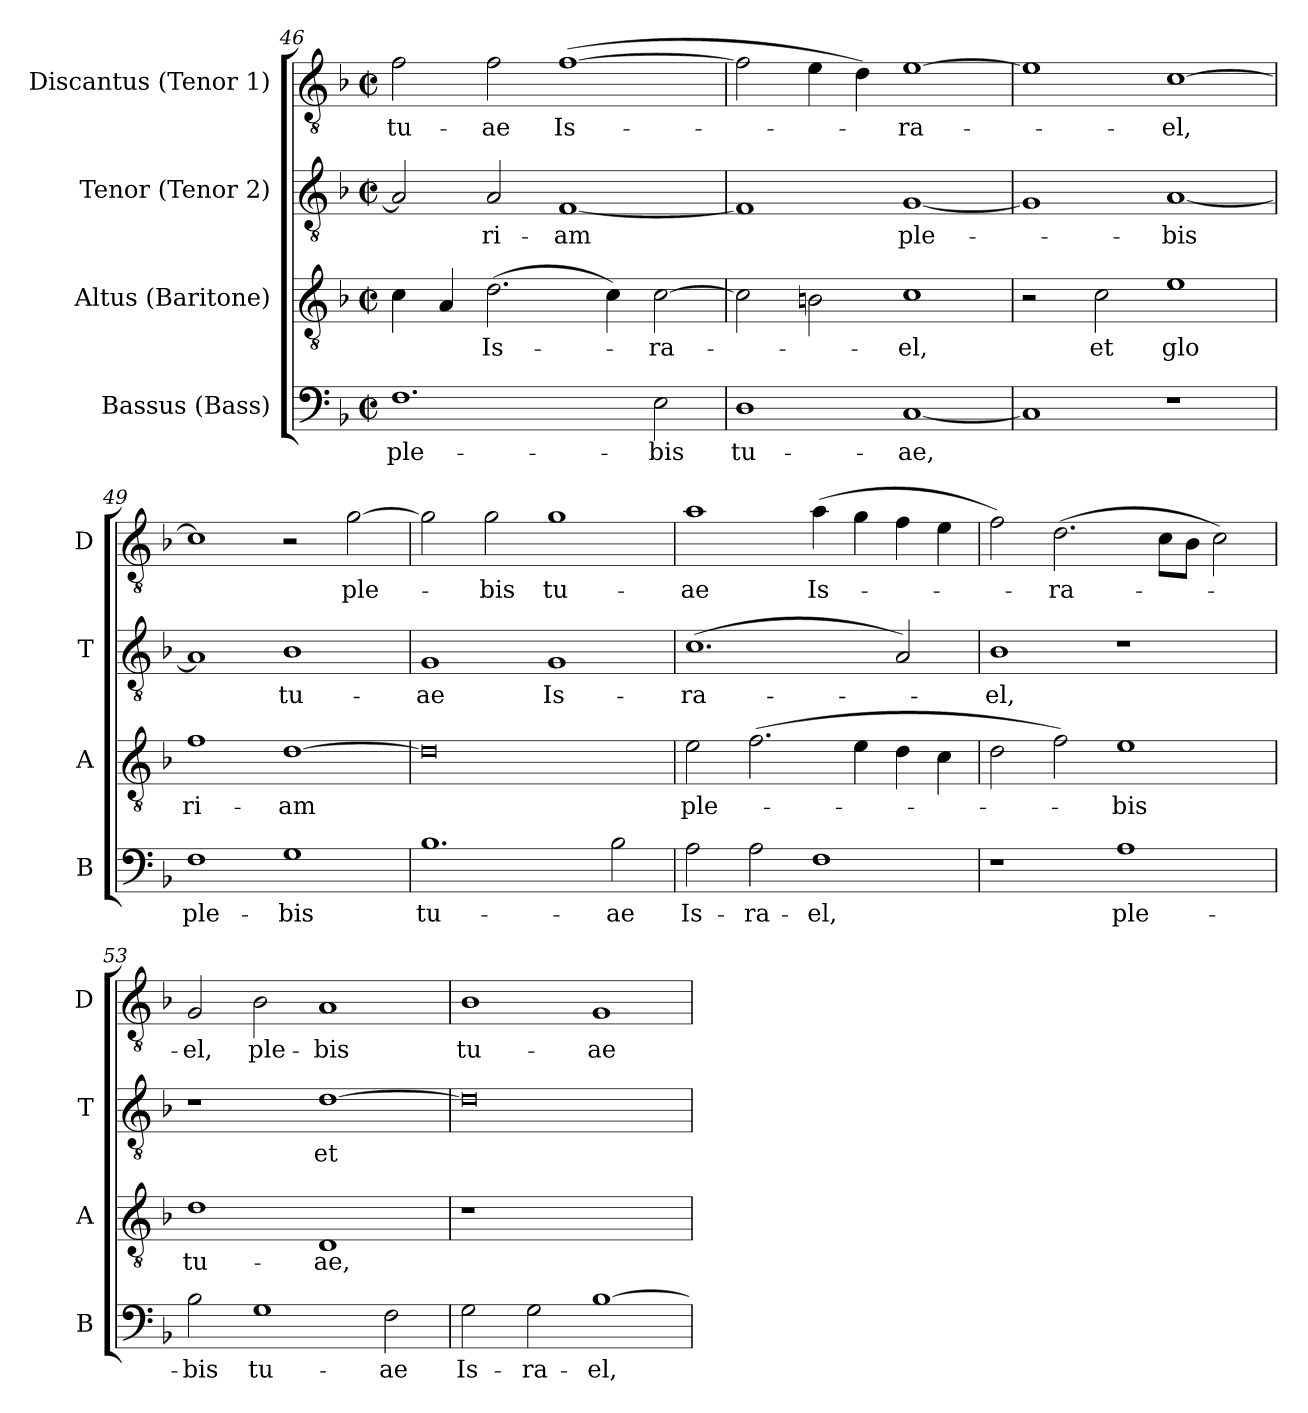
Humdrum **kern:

**kern	**text	**kern	**text	**kern	**text	**kern	**text
*part4	*part4	*part3	*part3	*part2	*part2	*part1	*part1
*staff4	*staff4	*staff3	*staff3	*staff2	*staff2	*staff1	*staff1
*I"Bassus (Bass)	*	*I"Altus (Baritone)	*	*I"Tenor (Tenor 2)	*	*I"Discantus (Tenor 1)	*
*I'B	*	*I'A	*	*I'T	*	*I'D	*
!!LO:PB:g=z
*clefF4	*	*clefGv2	*	*clefGv2	*	*clefGv2	*
*k[b-]	*	*k[b-]	*	*k[b-]	*	*k[b-]	*
*F:	*	*F:	*	*F:	*	*F:	*
*M2/2	*	*M2/2	*	*M2/2	*	*M2/2	*
*met(c|)	*	*met(c|)	*	*met(c|)	*	*met(c|)	*
=46	=46	=46	=46	=46	=46	=46	=46
!	!LO:LY:b	!	!	!	!	!	!LO:LY:b
1.F	ple-	4c\	.	2A/]	.	2f\	tu-
.	.	4A/	.	.	.	.	.
!	!	!	!LO:LY:b	!	!LO:LY:b	!	!LO:LY:b
.	.	(>2.d\	Is-	2A/	-ri-	2f\	-ae
!	!	!	!	!	!LO:LY:b	!	!LO:LY:b
.	.	.	.	[1F	-am	(>[1f	Is-
.	.	4c\)	.	.	.	.	.
!	!LO:LY:b	!	!LO:LY:b	!	!	!	!
2E\	-bis	[2c\	-ra-	.	.	.	.
=47	=47	=47	=47	=47	=47	=47	=47
!	!LO:LY:b	!	!	!	!	!	!
1D	tu-	2c\]	.	1F]	.	2f\]	.
.	.	2Bn\	.	.	.	4e\	.
.	.	.	.	.	.	4d\)	.
!	!LO:LY:b	!	!LO:LY:b	!	!LO:LY:b	!	!LO:LY:b
[1C	-ae,	1c	-el,	[1G	ple-	[1e	-ra-
=48	=48	=48	=48	=48	=48	=48	=48
1C]	.	2r	.	1G]	.	1e]	.
!	!	!	!LO:LY:b	!	!	!	!
.	.	2c\	et	.	.	.	.
!	!	!	!LO:LY:b	!	!LO:LY:b	!	!LO:LY:b
1r	.	1e	glo	[1A	-bis	[1c	-el,
=49	=49	=49	=49	=49	=49	=49	=49
!	!LO:LY:b	!	!LO:LY:b	!	!	!	!
1F	ple-	1f	ri-	1A]	.	1c]	.
!	!LO:LY:b	!	!LO:LY:b	!	!LO:LY:b	!	!
1G	-bis	[1d	-am	1B-	tu-	2r	.
!	!	!	!	!	!	!	!LO:LY:b
.	.	.	.	.	.	[2g\	ple-
=50	=50	=50	=50	=50	=50	=50	=50
!	!LO:LY:b	!	!	!	!LO:LY:b	!	!
1.B-	tu-	0d]	.	1G	-ae	2g\]	.
!	!	!	!	!	!	!	!LO:LY:b
.	.	.	.	.	.	2g\	-bis
!	!	!	!	!	!LO:LY:b	!	!LO:LY:b
.	.	.	.	1G	Is-	1g	tu-
!	!LO:LY:b	!	!	!	!	!	!
2B-\	-ae	.	.	.	.	.	.
!!LO:LB:g=z
=51	=51	=51	=51	=51	=51	=51	=51
!	!LO:LY:b	!	!LO:LY:b	!	!LO:LY:b	!	!LO:LY:b
2A\	Is-	2e\	ple-	(>1.c	-ra-	1a	-ae
!	!LO:LY:b	!	!	!	!	!	!
2A\	-ra-	(>2.f\	.	.	.	.	.
!	!LO:LY:b	!	!	!	!	!	!LO:LY:b
1F	-el,	.	.	.	.	(>4a\	Is-
.	.	4e\	.	.	.	4g\	.
.	.	4d\	.	2A/)	.	4f\	.
.	.	4c\	.	.	.	4e\	.
=52	=52	=52	=52	=52	=52	=52	=52
!	!	!	!	!	!LO:LY:b	!	!
1r	.	2d\	.	1B-	-el,	2f\)	.
!	!	!	!	!	!	!	!LO:LY:b
.	.	2f\)	.	.	.	(>2.d\	-ra-
!	!LO:LY:b	!	!LO:LY:b	!	!	!	!
1A	ple-	1e	-bis	1r	.	.	.
.	.	.	.	.	.	8c\L	.
.	.	.	.	.	.	8B-\J	.
.	.	.	.	.	.	2c\)	.
=53	=53	=53	=53	=53	=53	=53	=53
!	!LO:LY:b	!	!LO:LY:b	!	!	!	!LO:LY:b
2B-\	-bis	1d	tu-	1r	.	2G/	-el,
!	!LO:LY:b	!	!	!	!	!	!LO:LY:b
1G	tu-	.	.	.	.	2B-\	ple-
!	!	!	!LO:LY:b	!	!LO:LY:b	!	!LO:LY:b
.	.	1D	-ae,	[1d	et	1A	-bis
!	!LO:LY:b	!	!	!	!	!	!
2F\	-ae	.	.	.	.	.	.
=54	=54	=54	=54	=54	=54	=54	=54
!	!LO:LY:b	!	!	!	!	!	!LO:LY:b
2G\	Is-	1r	.	0d]	.	1B-	tu-
!	!LO:LY:b	!	!	!	!	!	!
2G\	-ra-	.	.	.	.	.	.
!	!LO:LY:b	!	!	!	!	!	!LO:LY:b
[1B-	-el,	1ryy	.	.	.	1G	-ae
=	=	=	=	=	=	=	=
*-	*-	*-	*-	*-	*-	*-	*-
